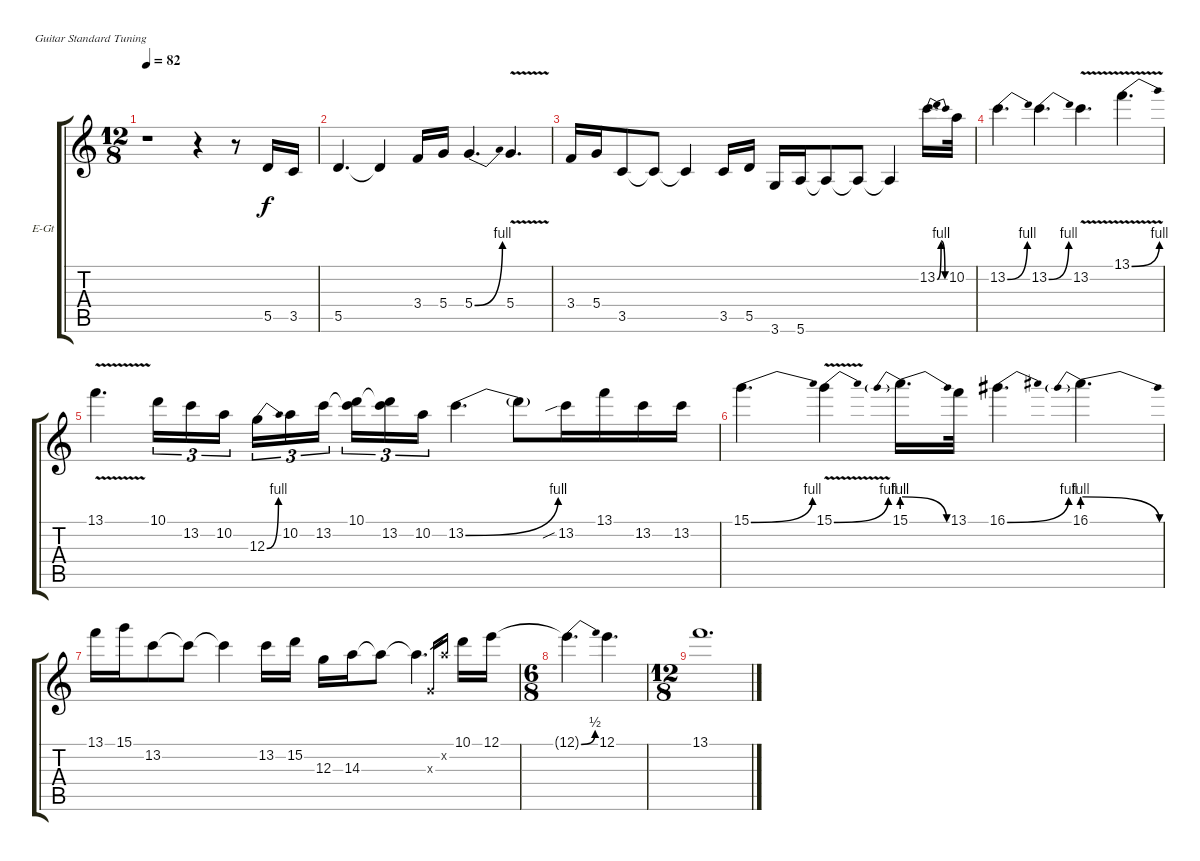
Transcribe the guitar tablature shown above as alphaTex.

\defaultSystemsLayout 4
\bracketExtendMode groupsimilarinstruments
\firstSystemTrackNameOrientation horizontal
\otherSystemsTrackNameOrientation horizontal
\track ("solo" "E-Gt") {instrument overdrivenguitar}
\staff {score tabs}
\tuning (E4 B3 G3 D3 A2 E2)
\ts (12 8)
\tempo 82
\clef g2
\scale
0.487395
\ks c
r.1{dy f instrument overdrivenguitar} r.4 r.8 5.5.16 3.5.16 |
\scale
0.256303 5.5.4{d} 5.5{t}.4 3.4.16 5.4.16 5.4{be (bend 0 0 4.2 4)}.4{d} 5.4{v}.4{d} |
\scale
0.256303 3.4.16 5.4.16 3.5.8 3.5{t}.8 3.5{t}.4 3.5.16 5.5.16 3.6.16 5.6.16 5.6{t}.8 5.6{t}.8 5.6{t}.4 13.2{be (bendrelease 0 0 10.2 4 20.4 4 30 0)}.16{d} 10.2.32 |
\scale
0.333333 13.2{be (bend 0 0 7.199999999999999 4)}.4{d} 13.2{be (bend 0 0 10.2 4)}.4{d} 13.2{v}.4{d} 13.1{be (bend 0 0 7.8 4) v}.4{d} |
\scale
0.333333 13.1{v}.4{d} 10.1.16{tu (3 2)} 13.2.16{tu (3 2)} 10.2.16{tu (3 2)} 12.3{be (bend 0 0 15 4)}.16{tu (3 2)} 10.2.16{tu (3 2)} 13.2.16{tu (3 2)} (10.1 13.2{t}).16{tu (3 2)} (13.2 10.1{t}).16{tu (3 2)} 10.2.16{tu (3 2)} 13.2{be (bend 0 0 10.2 4)}.4{d} 13.2{t}.8 13.2{sib}.16 13.1.16 13.2.16 13.2.16 |
\scale
0.333333 15.1{be (bend 0 0 15 4)}.4{d} 15.1{be (bend 0 0 15 4) v}.4 15.1{be (prebendrelease 0 4 15 0)}.16{d} 13.1.32 16.1{be (bend 0 0 3 4)}.4{d} 16.1{be (prebendrelease 0 4 59.4 0)}.4{d} |
\scale
0.208191 13.1.16 15.1.16 13.2.8 13.2{t}.8 13.2{t}.4 13.2.16 15.2.16 12.3.16 14.3.16 14.3{t}.8 14.3{t}.4{d} 0.3{x}.16{gr} 10.2{x}.16{gr} 10.1.16 12.1.16 |
\ts (6 8)
\scale
0.395904 12.1{be (bend 0 0 9.6 2) t}.4{d} 12.1.4{d} |
\ts (12 8)
\scale
0.395904 13.1.1{d}
